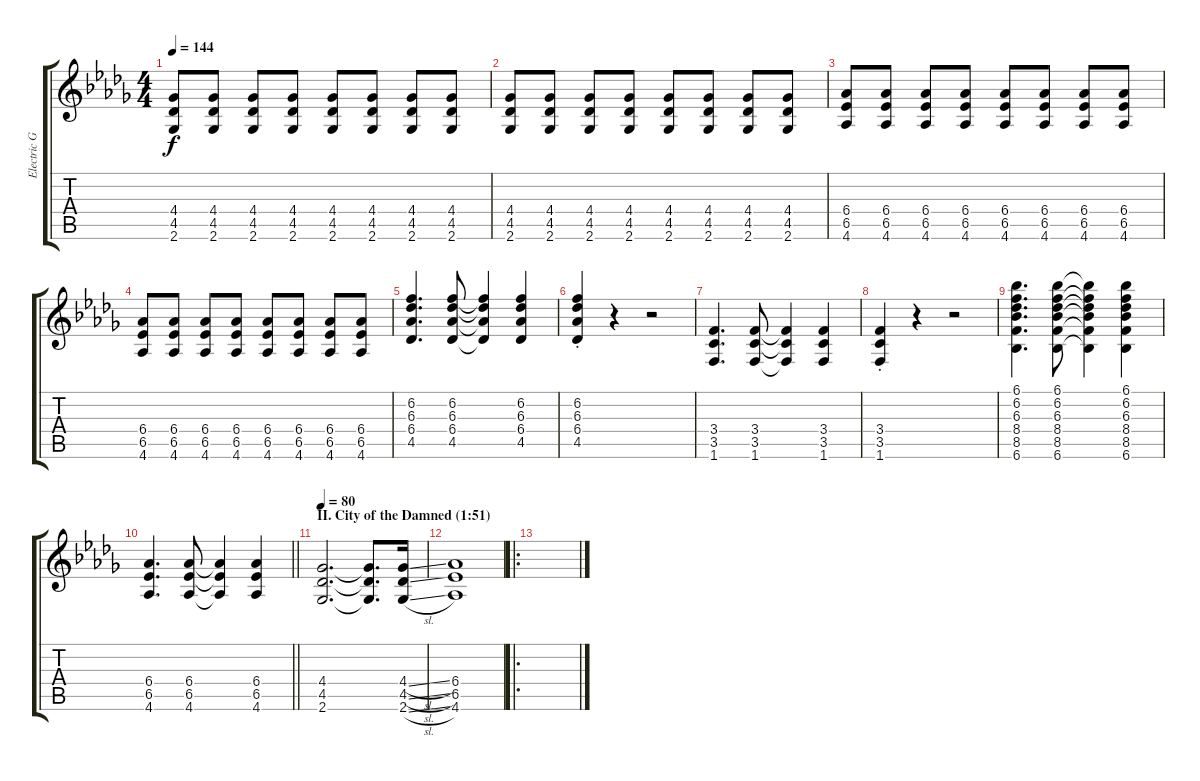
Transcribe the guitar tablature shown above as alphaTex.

\track ("Electric Guitar 1" "Electric G") {instrument overdrivenguitar}
\staff {score tabs}
\tuning (E4 B3 G3 D3 A2 E2) {hide}
\ts (4 4)
\tempo 144
\clef g2
\ks db
(4.4 4.5 2.6).8{dy f} (4.4 4.5 2.6).8 (4.4 4.5 2.6).8 (4.4 4.5 2.6).8 (4.4 4.5 2.6).8 (4.4 4.5 2.6).8 (4.4 4.5 2.6).8 (4.4 4.5 2.6).8 |
(4.4 4.5 2.6).8 (4.4 4.5 2.6).8 (4.4 4.5 2.6).8 (4.4 4.5 2.6).8 (4.4 4.5 2.6).8 (4.4 4.5 2.6).8 (4.4 4.5 2.6).8 (4.4 4.5 2.6).8 |
(6.4 6.5 4.6).8 (6.4 6.5 4.6).8 (6.4 6.5 4.6).8 (6.4 6.5 4.6).8 (6.4 6.5 4.6).8 (6.4 6.5 4.6).8 (6.4 6.5 4.6).8 (6.4 6.5 4.6).8 |
(6.4 6.5 4.6).8 (6.4 6.5 4.6).8 (6.4 6.5 4.6).8 (6.4 6.5 4.6).8 (6.4 6.5 4.6).8 (6.4 6.5 4.6).8 (6.4 6.5 4.6).8 (6.4 6.5 4.6).8 |
(6.2 6.3 6.4 4.5).4{d} (6.2 6.3 6.4 4.5).8 (6.2{t} 6.3{t} 6.4{t} 4.5{t}).4 (6.2 6.3 6.4 4.5).4 |
(6.2{st} 6.3{st} 6.4{st} 4.5{st}).4 r.4 r.2 |
(3.4 3.5 1.6).4{d} (3.4 3.5 1.6).8 (3.4{t} 3.5{t} 1.6{t}).4 (3.4 3.5 1.6).4 |
(3.4{st} 3.5{st} 1.6{st}).4 r.4 r.2 |
(6.1 6.2 6.3 8.4 8.5 6.6).4{d} (6.1 6.2 6.3 8.4 8.5 6.6).8 (6.1{t} 6.2{t} 6.3{t} 8.4{t} 8.5{t} 6.6{t}).4 (6.1 6.2 6.3 8.4 8.5 6.6).4 |
\barLineRight lightlight
(6.4 6.5 4.6).4{d} (6.4 6.5 4.6).8 (6.4{t} 6.5{t} 4.6{t}).4 (6.4 6.5 4.6).4 |
\section ("" "II. City of the Damned (1:51)")
\tempo 80
(4.4 4.5 2.6).2{d} (4.4{t} 4.5{t} 2.6{t}).8{d} (4.4{sl} 4.5{sl} 2.6{sl}).16 |
(6.4 6.5 4.6).1 |
\ro
